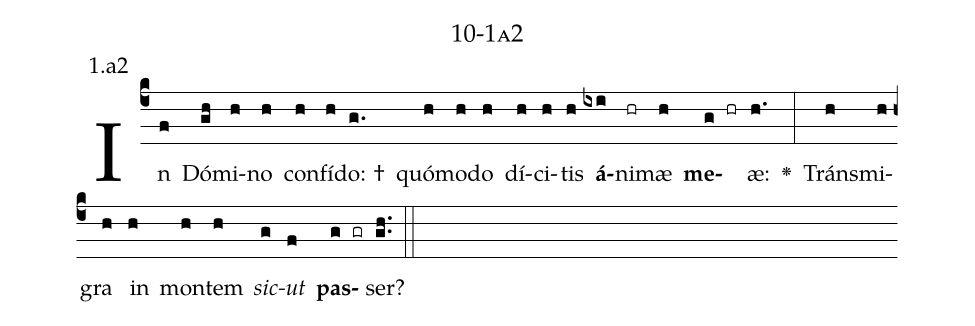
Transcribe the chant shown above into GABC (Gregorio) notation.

name: 10-1a2;
annotation: 1.a2;
%%
(c4)In(f) Dó(gh)mi(h)no(h) con(h)fí(h)do: †(g.) quó(h)mo(h)do(h) dí(h)ci(h)tis(h) <b>á</b>(ixi)ni(hr)mæ(h) <b>me</b>(g hr)æ:(h.) <v>\greheightstar</v>(:) Tráns(h)mi(h)gra(h) in(h) mon(h)tem(h) <i>sic</i>(g)<i>ut</i>(f) <b>pas</b>(g gr)ser?(gh..) (::)


%E(h) u(h) o(g) u(f) a(g) e.(gh..) (::)
